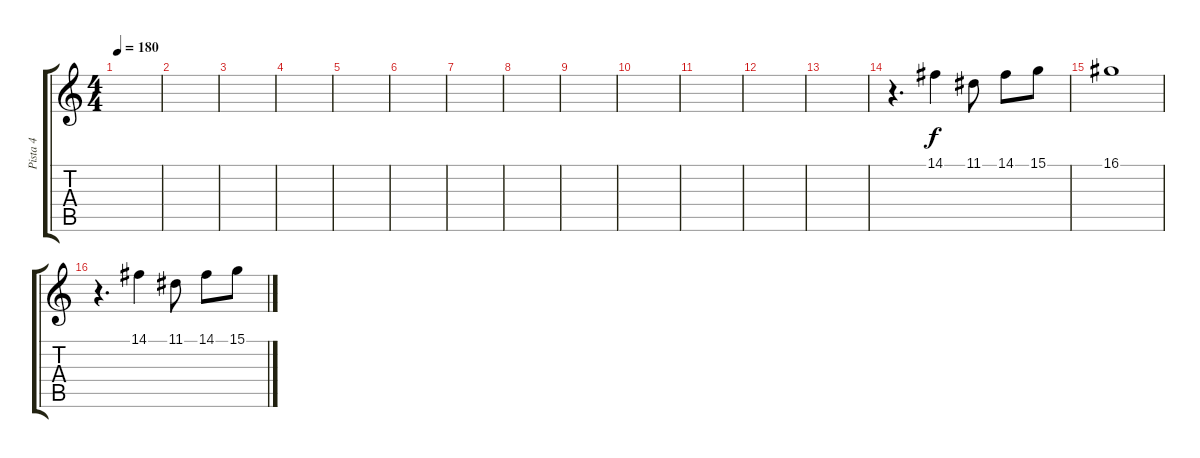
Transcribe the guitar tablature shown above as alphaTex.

\track ("Pista 4" "Pista 4") {instrument pizzicatostrings}
\staff {score tabs}
\tuning (E4 B3 G3 D3 A2 E2) {hide}
\ts (4 4)
\tempo 180
\clef g2
\ks c
|
|
|
|
|
|
|
|
|
|
|
|
|
r.4{d} 14.1.4 11.1.8 14.1.8 15.1.8 |
16.1.1 |
r.4{d} 14.1.4 11.1.8 14.1.8 15.1.8
